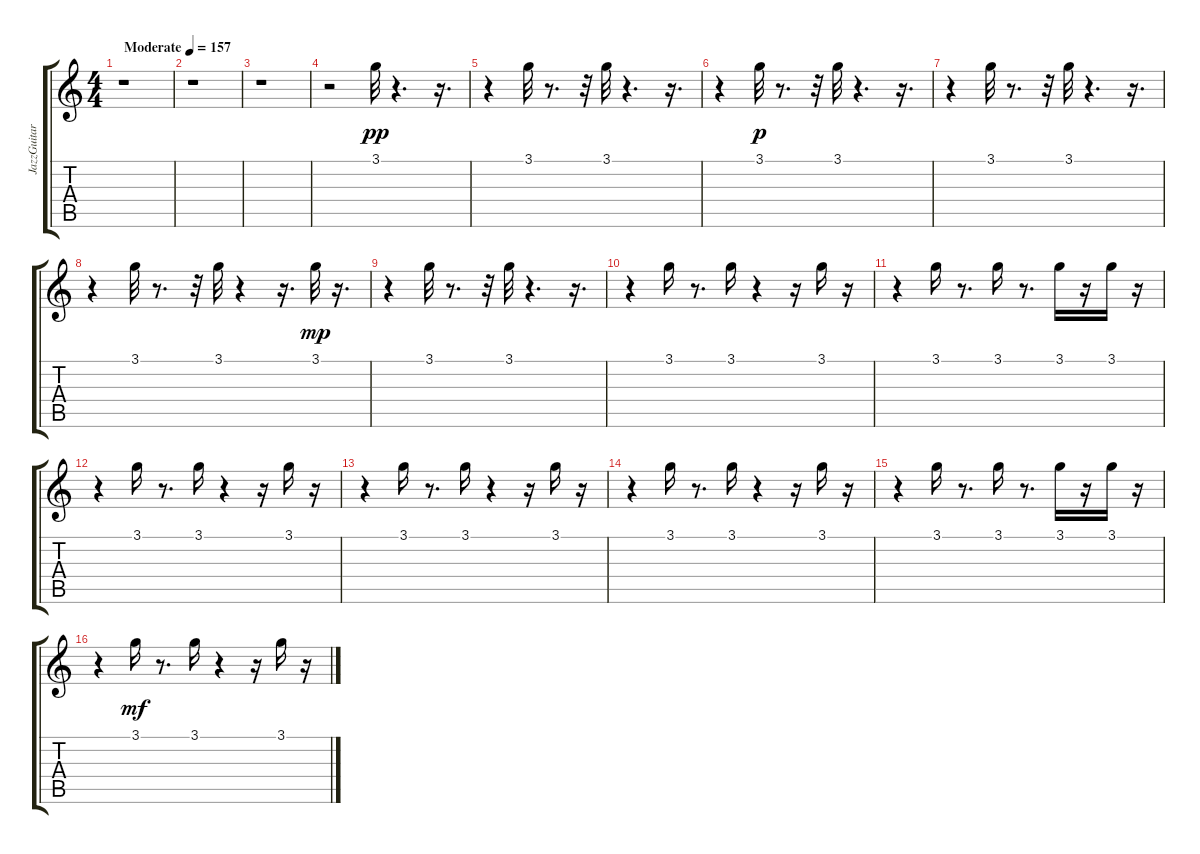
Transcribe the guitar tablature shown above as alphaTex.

\track ("JazzGuitar          " "JazzGuitar") {instrument electricguitarjazz}
\staff {score tabs}
\tuning (E4 B3 G3 D3 A2 E2) {hide}
\ts (4 4)
\tempo (157 "Moderate")
\clef g2
\ks c
r.1{dy pp instrument electricguitarjazz} |
r.1 |
r.1 |
r.2 3.1.32{instrument electricguitarjazz} r.4{d} r.16{d} |
r.4 3.1.32 r.8{d} r.32 3.1.32 r.4{d} r.16{d} |
r.4 3.1.32{dy p} r.8{d} r.32 3.1.32 r.4{d} r.16{d} |
r.4 3.1.32 r.8{d} r.32 3.1.32 r.4{d} r.16{d} |
r.4 3.1.32 r.8{d} r.32 3.1.32 r.4 r.16{d} 3.1.32{dy mp} r.16{d} |
r.4 3.1.32 r.8{d} r.32 3.1.32 r.4{d} r.16{d} |
r.4 3.1.16 r.8{d} 3.1.16 r.4 r.16 3.1.16 r.16 |
r.4 3.1.16 r.8{d} 3.1.16 r.8{d} 3.1.16 r.16 3.1.16 r.16 |
r.4 3.1.16 r.8{d} 3.1.16 r.4 r.16 3.1.16 r.16 |
r.4 3.1.16 r.8{d} 3.1.16 r.4 r.16 3.1.16 r.16 |
r.4 3.1.16 r.8{d} 3.1.16 r.4 r.16 3.1.16 r.16 |
r.4 3.1.16 r.8{d} 3.1.16 r.8{d} 3.1.16 r.16 3.1.16 r.16 |
r.4 3.1.16{dy mf} r.8{d} 3.1.16 r.4 r.16 3.1.16 r.16
